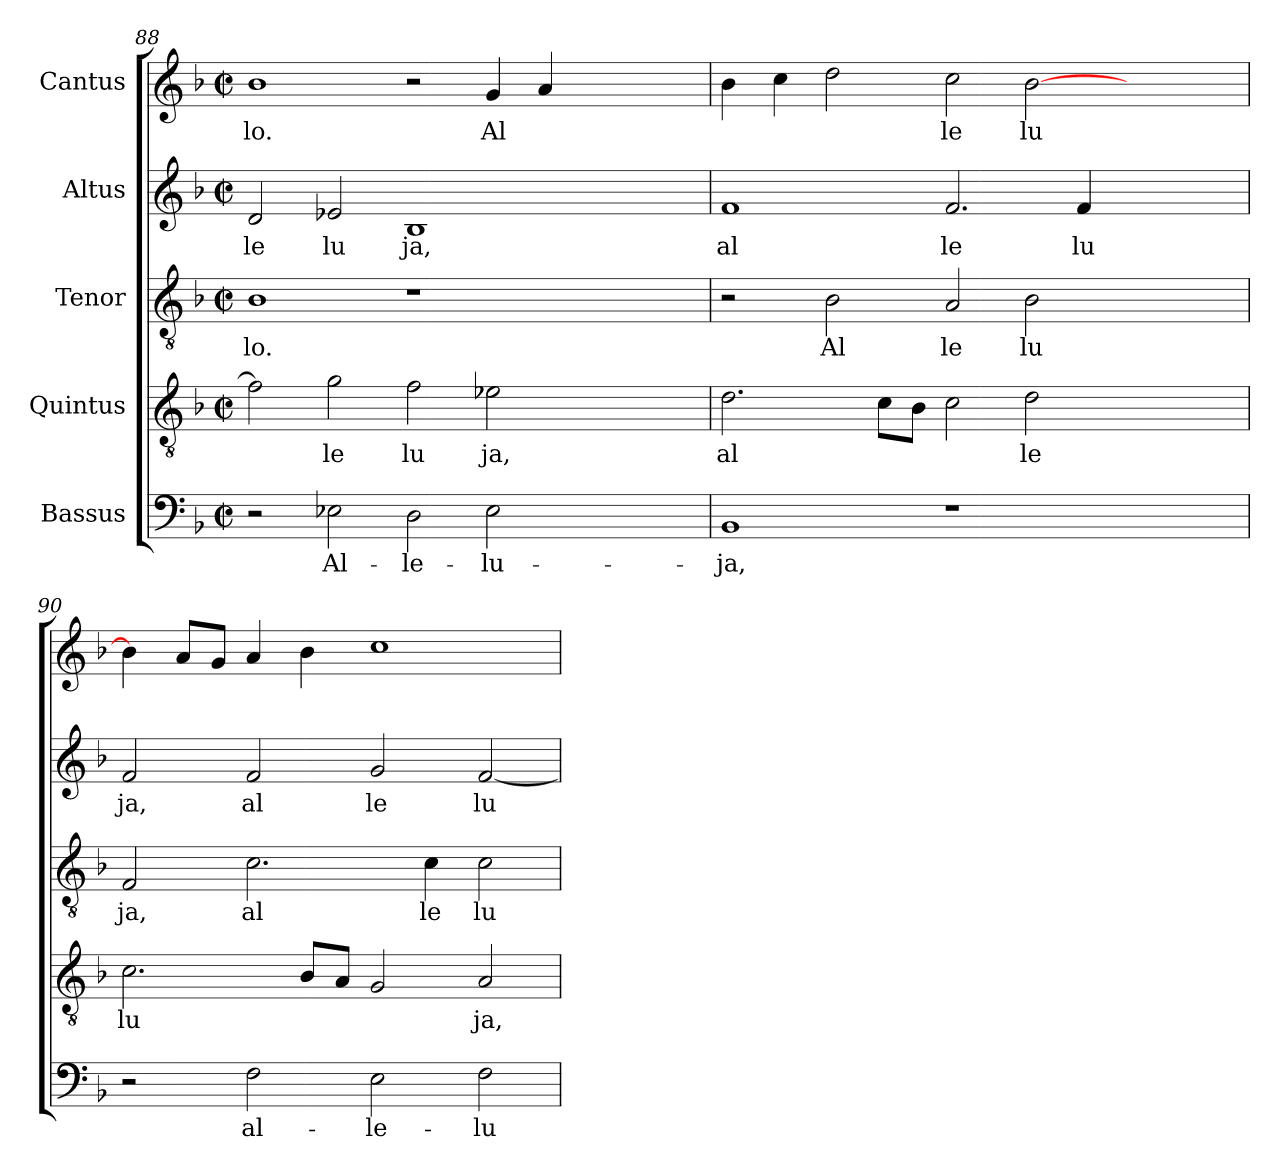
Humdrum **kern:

**kern	**text	**kern	**text	**kern	**text	**kern	**text	**kern	**text
*part5	*part5	*part4	*part4	*part3	*part3	*part2	*part2	*part1	*part1
*staff5	*staff5	*staff4	*staff4	*staff3	*staff3	*staff2	*staff2	*staff1	*staff1
*I"Bassus	*	*I"Quintus	*	*I"Tenor	*	*I"Altus	*	*I"Cantus	*
*clefF4	*	*clefGv2	*	*clefGv2	*	*clefG2	*	*clefG2	*
*k[b-]	*	*k[b-]	*	*k[b-]	*	*k[b-]	*	*k[b-]	*
*F:	*	*F:	*	*F:	*	*F:	*	*F:	*
*M2/2	*	*M2/2	*	*M2/2	*	*M2/2	*	*M2/2	*
*met(c|)	*	*met(c|)	*	*met(c|)	*	*met(c|)	*	*met(c|)	*
=88	=88	=88	=88	=88	=88	=88	=88	=88	=88
!	!	!	!	!	!LO:LY:b:cj	!	!LO:LY:b:cj	!	!LO:LY:b:cj
2r	.	2f\]	.	1B-	lo.	2d/	le	1b-	lo.
!	!LO:LY:b:cj	!	!LO:LY:b:cj	!	!	!	!LO:LY:b:cj	!	!
2E-X\	Al-	2g\	le	.	.	2e-X/	lu	.	.
!	!LO:LY:b:cj	!	!LO:LY:b:cj	!LO:N:vis=1	!	!	!LO:LY:b:cj	!	!
2D\	-le-	2f\	lu	0r	.	1B-	ja,	2r	.
!	!LO:LY:b:cj	!	!LO:LY:b:cj	!	!	!	!	!	!LO:LY:b:cj
2E-\	-lu-	2e-X\	ja,	.	.	.	.	4g/	Al
.	.	.	.	.	.	.	.	4a/	.
1ryy	.	1ryy	.	.	.	1ryy	.	1ryy	.
=89	=89	=89	=89	=89	=89	=89	=89	=89	=89
!	!LO:LY:b:cj	!	!LO:LY:b:cj	!	!	!	!LO:LY:b:cj	!	!
1BB-	-ja,	2.d\	al	2r	.	1f	al	4b-\	.
.	.	.	.	.	.	.	.	4cc\	.
!	!	!	!	!	!LO:LY:b:cj	!	!	!	!
.	.	.	.	2B-\	Al	.	.	2dd\	.
.	.	8c\L	.	.	.	.	.	.	.
.	.	8B-\J	.	.	.	.	.	.	.
!LO:N:vis=1	!	!	!	!	!LO:LY:b:cj	!	!LO:LY:b:cj	!	!LO:LY:b:cj
0r	.	2c\	.	2A/	le	2.f/	le	2cc\	le
!	!	!	!LO:LY:b:cj	!	!LO:LY:b:cj	!	!	!	!LO:LY:b:cj
.	.	2d\	le	2B-\	lu	.	.	[>2b-\	lu
!	!	!	!	!	!	!	!LO:LY:b:cj	!	!
.	.	.	.	.	.	4f/	lu	.	.
.	.	1ryy	.	1ryy	.	1ryy	.	1ryy	.
=90	=90	=90	=90	=90	=90	=90	=90	=90	=90
!	!	!	!LO:LY:b:cj	!	!LO:LY:b:cj	!	!LO:LY:b:cj	!	!
2r	.	2.c\	lu	2F/	ja,	2f/	ja,	4b-\]	.
.	.	.	.	.	.	.	.	8a/L	.
.	.	.	.	.	.	.	.	8g/J	.
!	!LO:LY:b:cj	!	!	!	!LO:LY:b:cj	!	!LO:LY:b:cj	!	!
2F\	al-	.	.	2.c\	al	2f/	al	4a/	.
.	.	8B-/L	.	.	.	.	.	4b-\	.
.	.	8A/J	.	.	.	.	.	.	.
!	!LO:LY:b:cj	!	!	!	!	!	!LO:LY:b:cj	!	!
2E\	-le-	2G/	.	.	.	2g/	le	1cc	.
!	!	!	!	!	!LO:LY:b:cj	!	!	!	!
.	.	.	.	4c\	le	.	.	.	.
!	!LO:LY:b:cj	!	!LO:LY:b:cj	!	!LO:LY:b:cj	!	!LO:LY:b:cj	!	!
2F\	-lu-	2A/	ja,	2c\	lu	[<2f/	lu	.	.
=	=	=	=	=	=	=	=	=	=
*-	*-	*-	*-	*-	*-	*-	*-	*-	*-
